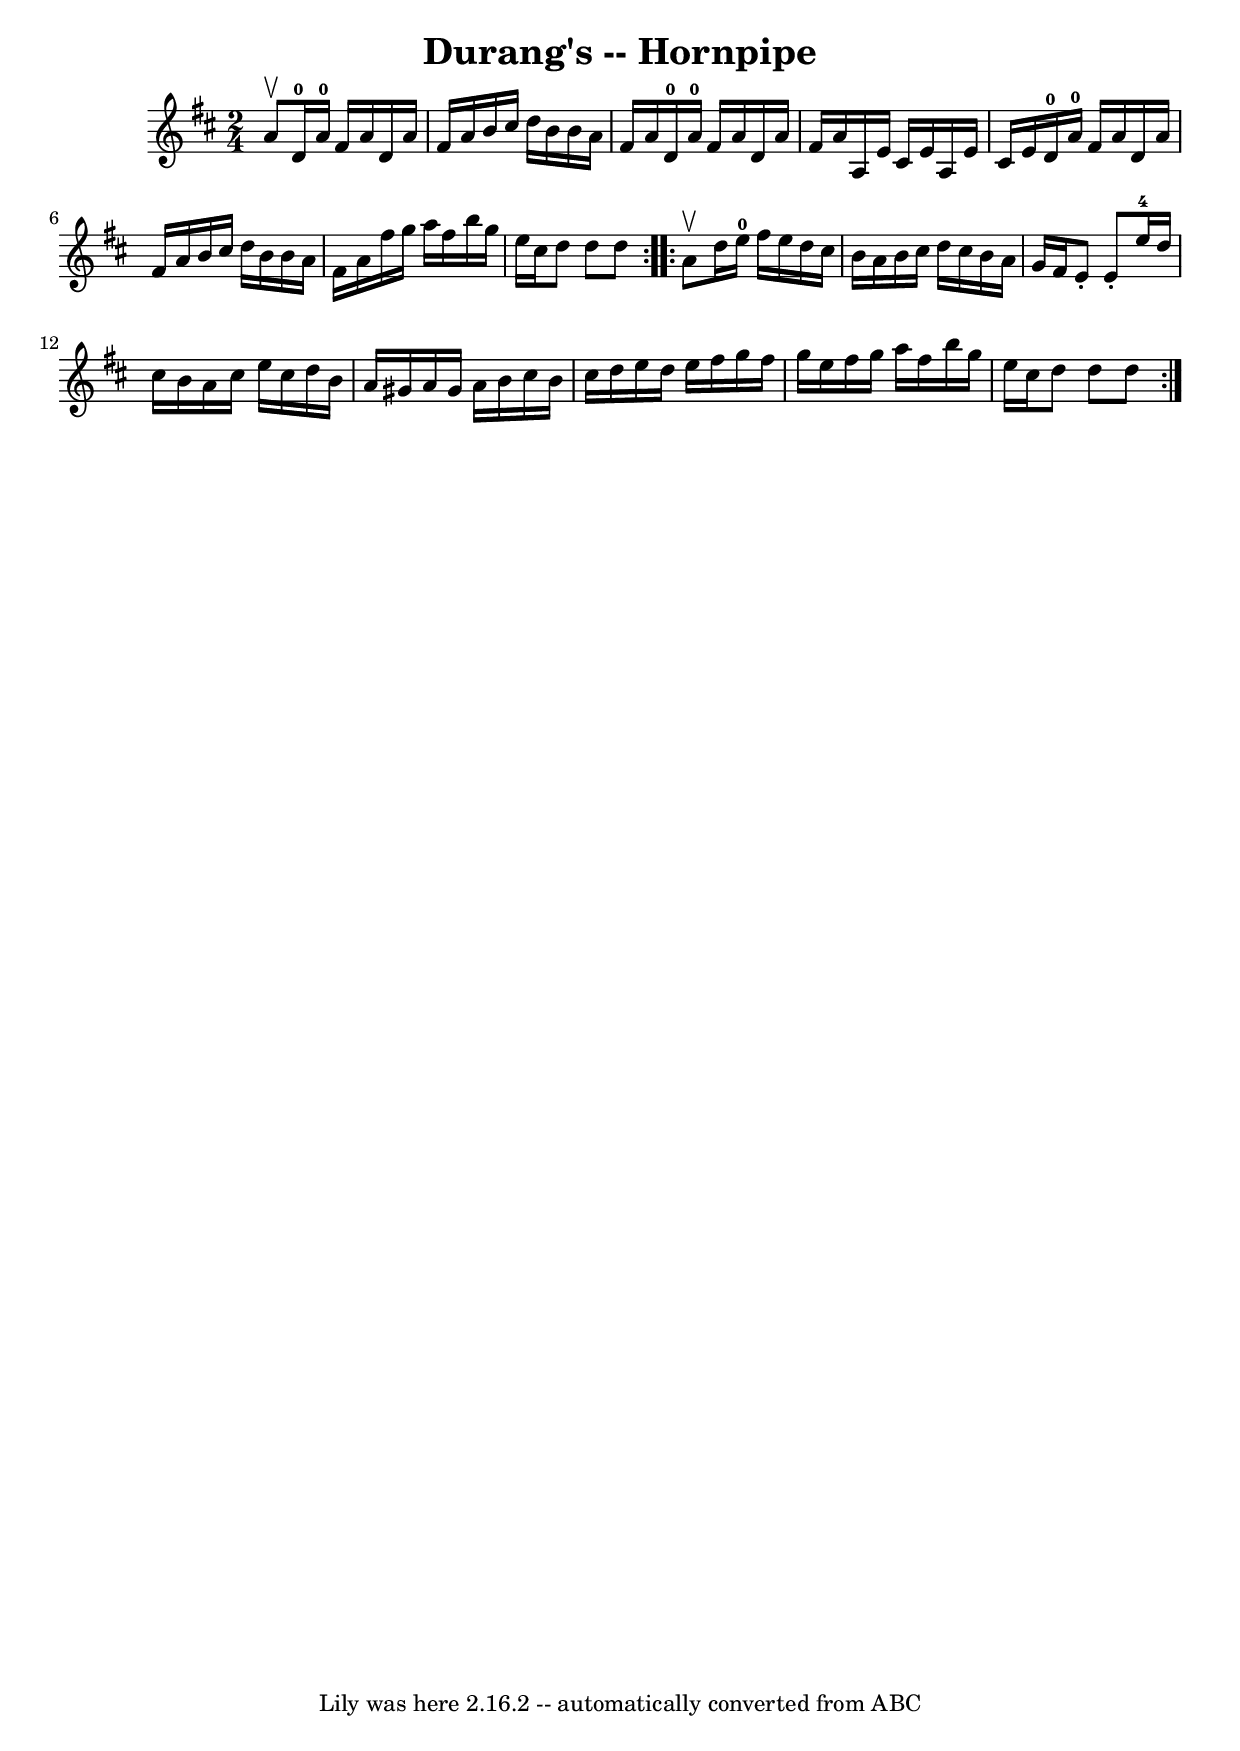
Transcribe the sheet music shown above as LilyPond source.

\version "2.16.2"
\include "Mammoth.ily"
\header {
  %% book = "Cole's 1000 Fiddle Tunes"
  crossRefNumber = "1"
  footnotes = ""
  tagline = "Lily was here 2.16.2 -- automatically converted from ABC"
  title = "Durang's -- Hornpipe"

}
voicedefault =  {



  \repeat volta 2 {

    \time 2/4 
    \key d \major
    a'8^\upbow |
    d'16-0 a'16-0 fis'16 
    a'16 d'16 a'16 fis'16 a'16  |
    b'16 cis''16 d''16  
    b'16 b'16 a'16 fis'16 a'16  |
    d'16-0 a'16-0  
    fis'16 a'16 d'16 a'16 fis'16 a'16  |
    a16 e'16    
    cis'16 e'16 a16 e'16 cis'16 e'16  |
    d'16-0   
    a'16-0 fis'16 a'16 d'16 a'16 fis'16 a'16  |
    b'16   
    cis''16 d''16 b'16 b'16 a'16 fis'16 a'16  |
    
    |
    fis''16 g''16 a''16 fis''16 b''16 g''16 e''16    
    cis''16  |
    d''8 d''8 d''8  
  }     
  \repeat volta 2 {
    a'8^\upbow 
    |
    d''16 e''16-0 fis''16 e''16 d''16 cis''16 b'16   
    a'16  |
    b'16 cis''16 d''16 cis''16 b'16 a'16 g'16   
    fis'16  |
    e'8 -. e'8 -. e''16-4 d''16 cis''16 b'16  
    |
    a'16 cis''16 e''16 cis''16 d''16 b'16 a'16    
    gis'16  |
    a'16 gis'16 a'16 b'16 cis''16 b'16    
    cis''16 d''16  |
    e''16 d''16 e''16 fis''16 g''16    
    fis''16 g''16 e''16  |
    fis''16 g''16 a''16 fis''16    
    b''16 g''16 e''16 cis''16  |
    d''8 d''8 d''8  
  }   

}

\score{
  <<

    \context Staff="default"
    {
      \voicedefault 
      
    }

  >>
  \layout {
    
  }
  \midi {
  }

}
